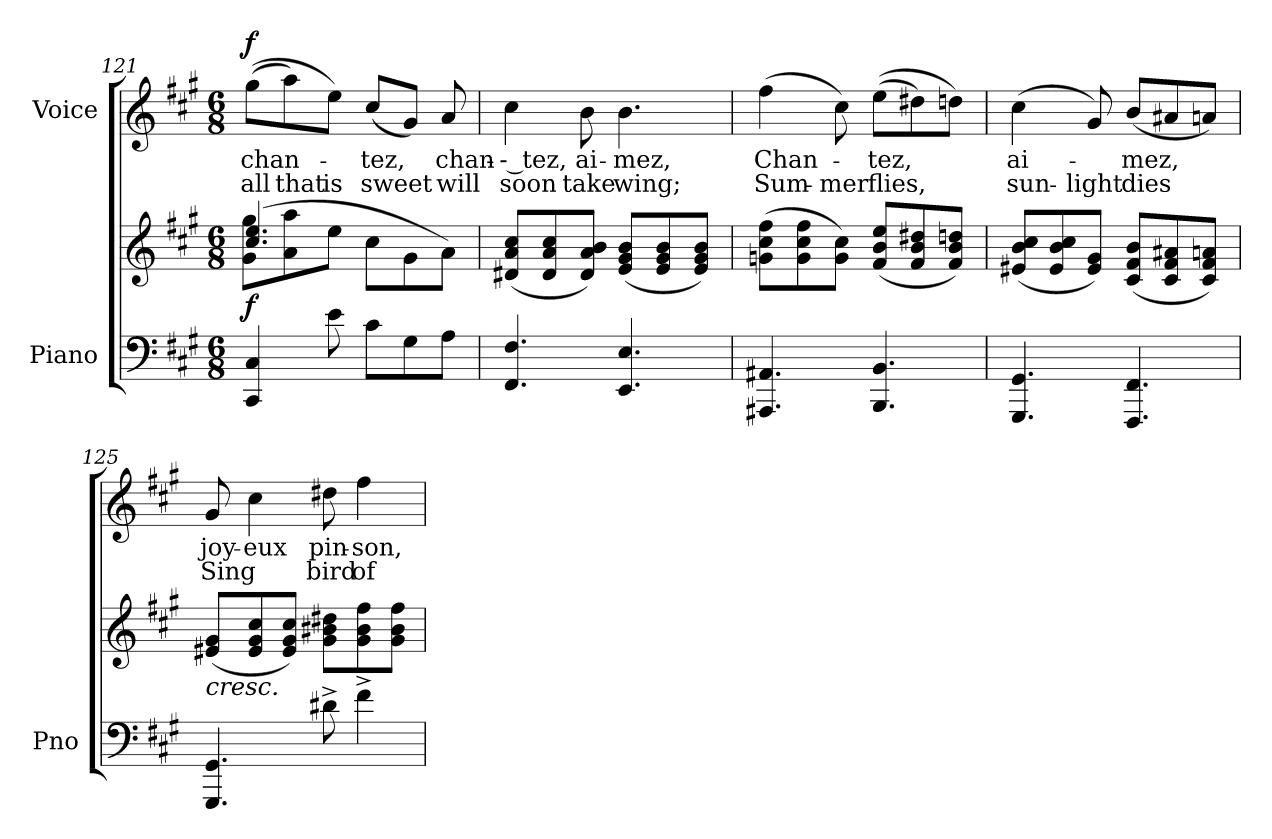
**kern	**kern	**dynam	**kern	**text	**text	**dynam
*part2	*part2	*part2	*part1	*part1	*part1	*part1
*staff3	*staff2	*staff2/3	*staff1	*staff1	*staff1	*staff1
*I"Piano	*	*	*I"Voice	*	*	*
*I'Pno	*	*	*	*	*	*
*clefF4	*clefG2	*	*clefG2	*	*	*
*k[f#c#g#]	*k[f#c#g#]	*	*k[f#c#g#]	*	*	*
*M6/8	*M6/8	*	*M6/8	*	*	*
=121	=121	=121	=121	=121	=121	=121
*	*^	*	*	*	*	*
!	!	!	!LO:DY:b	!	!LO:LY:b	!LO:LY:b	!LO:DY:a
4CC#/ 4C#/	(>4.cc#/ 4.ee/	8g#\ 8gg#\L	f	(<(>8gg#\L	chan-	all	f
!	!	!	!	!	!	!LO:LY:b	!
.	.	8a\ 8aa\	.	8aa\)	.	that	.
!	!	!	!	!	!	!LO:LY:b	!
8e\	.	8ee\J	.	8ee\J)	.	is	.
!	!	!	!	!	!LO:LY:b	!LO:LY:b	!
8c#\L	8cc#\L	8ryy	.	(<8cc#/L	-tez,	sweet	.
8G#\	8g#\	4rgyy	.	8g#/J)	.	.	.
!	!	!	!	!	!LO:LY:b	!LO:LY:b	!
8A\J	8a\J)	.	.	8a/	chan-	will	.
*	*v	*v	*	*	*	*	*
!!LO:PB:g=z
=122	=122	=122	=122	=122	=122	=122
!	!	!	!	!LO:LY:b	!LO:LY:b	!
4.FF#/ 4.F#/	(<8d#X/ 8a/ 8cc#/L	.	4cc#\	-- tez,	soon	.
.	8d#/ 8a/ 8cc#/	.	.	.	.	.
!	!	!	!	!LO:LY:b	!LO:LY:b	!
.	8d#/ 8a/ 8b/J)	.	8b\	ai-	take	.
!	!	!	!	!LO:LY:b	!LO:LY:b	!
4.EE/ 4.E/	(<8e/ 8g#/ 8b/L	.	4.b\	-mez,	wing;	.
.	8e/ 8g#/ 8b/	.	.	.	.	.
.	8e/ 8g#/ 8b/J)	.	.	.	.	.
=123	=123	=123	=123	=123	=123	=123
!	!	!	!	!LO:LY:b	!LO:LY:b	!
4.AAA#X/ 4.AA#X/	(>8gn\ 8cc#\ 8ff#\L	.	(>4ff#\	Chan-	Sum-	.
.	8g\ 8cc#\ 8ff#\	.	.	.	.	.
!	!	!	!	!	!LO:LY:b	!
.	8g\ 8cc#\J)	.	8cc#\)	.	-mer	.
!	!	!	!	!LO:LY:b	!LO:LY:b	!
4.BBB/ 4.BB/	(<8f#/ 8b/ 8ee/L	.	(<(>8ee\L	-tez,	flies,	.
.	8f#/ 8b/ 8dd#X/	.	8dd#X\)	.	.	.
.	8f#/ 8b/ 8ddn/J)	.	8ddn\J)	.	.	.
=124	=124	=124	=124	=124	=124	=124
!	!	!	!	!LO:LY:b	!LO:LY:b	!
4.GGG#/ 4.GG#/	(<8e#X/ 8b/ 8cc#/L	.	(>4cc#\	ai-	sun-	.
.	8e#/ 8b/ 8cc#/	.	.	.	.	.
!	!	!	!	!	!LO:LY:b	!
.	8e#/ 8g#/J)	.	8g#/)	.	-light	.
!	!	!	!	!LO:LY:b	!LO:LY:b	!
4.FFF#/ 4.FF#/	(<8c#/ 8f#/ 8b/L	.	(<8b/L	-mez,	dies	.
.	8c#/ 8f#/ 8a#X/	.	8a#X/	.	.	.
.	8c#/ 8f#/ 8an/J)	.	8an/J)	.	.	.
=125	=125	=125	=125	=125	=125	=125
!	!LO:TX:b:i:t=cresc.	!	!	!	!	!
!	!	!	!	!LO:LY:b	!LO:LY:b	!
4.GGG#/ 4.GG#/	(<8e#X/ 8g#/L	.	8g#/	joy-	Sing	.
!	!	!	!	!LO:LY:b	!	!
.	8e#/ 8g#/ 8cc#/	.	4cc#\	-eux	.	.
.	8e#/ 8g#/ 8cc#/J)	.	.	.	.	.
!	!	!	!	!LO:LY:b	!LO:LY:b	!
8d#X^\	8g#\ 8b#X\ 8dd#X\L	.	8dd#X\	pin-	bird	.
!	!	!	!	!LO:LY:b	!LO:LY:b	!
4f#^\	8g#\ 8b#\ 8ff#\	.	4ff#\	-son,	of	.
.	8g#\ 8b#\ 8ff#\J	.	.	.	.	.
=	=	=	=	=	=	=
*-	*-	*-	*-	*-	*-	*-
